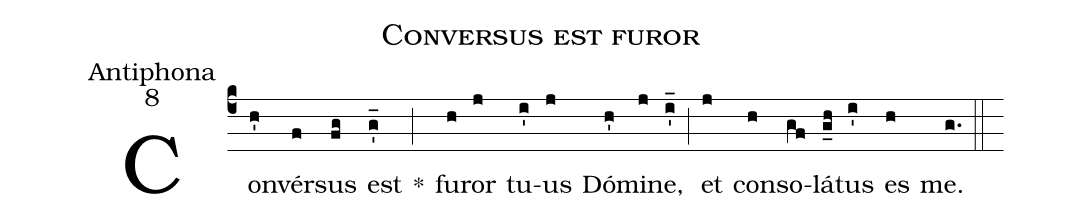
name:Conversus est furor;
office-part:Antiphona;
mode:8;
%%
(c4) Con(h')vér(f)sus(fg) est(g'_) *(;) fu(h)ror(j) tu(i')us(j) Dó(h')mi(j)ne,(i'_) (;) et(j) con(h)so(gf)lá(g_h)tus(i') es(h) me.(g.) (::)
